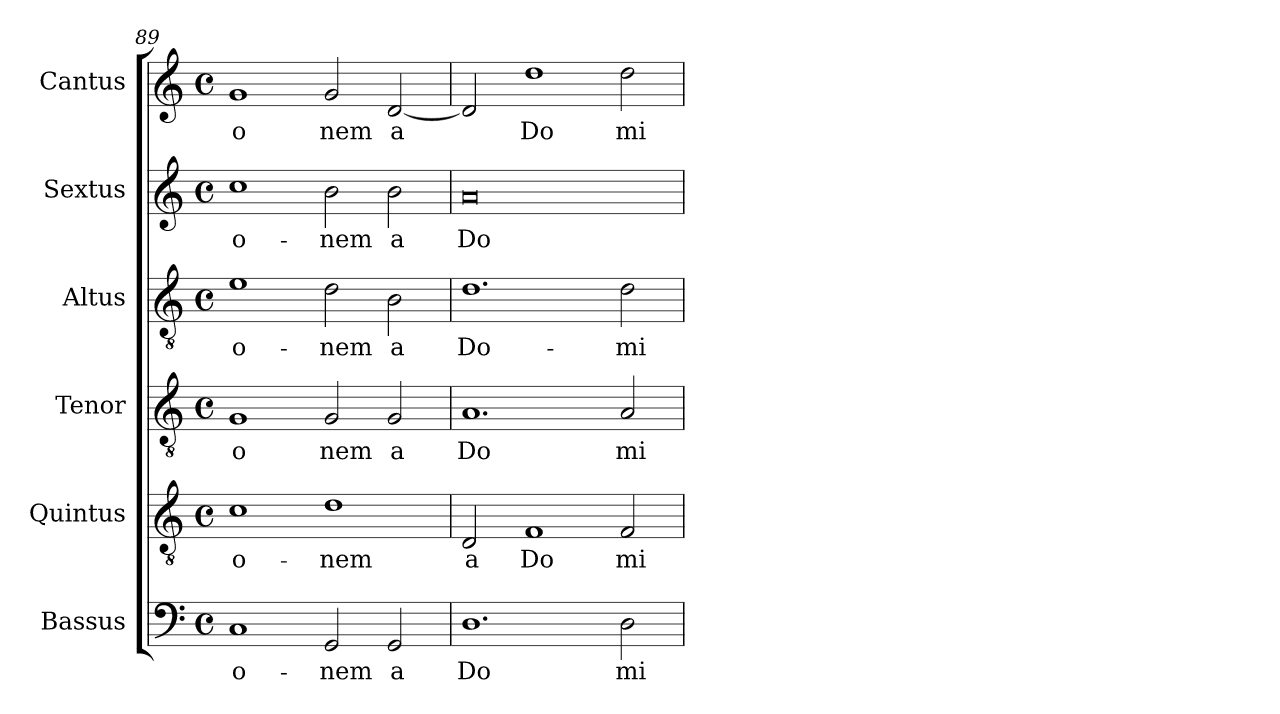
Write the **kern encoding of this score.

**kern	**text	**kern	**text	**kern	**text	**kern	**text	**kern	**text	**kern	**text
*part6	*part6	*part5	*part5	*part4	*part4	*part3	*part3	*part2	*part2	*part1	*part1
*staff6	*staff6	*staff5	*staff5	*staff4	*staff4	*staff3	*staff3	*staff2	*staff2	*staff1	*staff1
*I"Bassus	*	*I"Quintus	*	*I"Tenor	*	*I"Altus	*	*I"Sextus	*	*I"Cantus	*
*clefF4	*	*clefGv2	*	*clefGv2	*	*clefGv2	*	*clefG2	*	*clefG2	*
*k[]	*	*	*	*	*	*	*	*	*	*	*
*C:	*	*	*	*	*	*	*	*	*	*	*
*M4/4	*	*M4/4	*	*M4/4	*	*M4/4	*	*M4/4	*	*M4/4	*
*met(c)	*	*met(c)	*	*met(c)	*	*met(c)	*	*met(c)	*	*met(c)	*
=89	=89	=89	=89	=89	=89	=89	=89	=89	=89	=89	=89
!	!LO:LY:b:cj	!	!LO:LY:b:cj	!	!LO:LY:b:cj	!	!LO:LY:b:cj	!	!LO:LY:b:cj	!	!LO:LY:b:cj
1C	-o-	1c	-o-	1G	o	1e	-o-	1cc	-o-	1g	o
!	!LO:LY:b:cj	!	!LO:LY:b:cj	!	!LO:LY:b:cj	!	!LO:LY:b:cj	!	!LO:LY:b:cj	!	!LO:LY:b:cj
2GG/	-nem	1d	-nem	2G/	nem	2d\	-nem	2b\	-nem	2g/	nem
!	!LO:LY:b:cj	!	!	!	!LO:LY:b:cj	!	!LO:LY:b:cj	!	!LO:LY:b:cj	!	!LO:LY:b:cj
2GG/	a	.	.	2G/	a	2B\	a	2b\	a	[>2d/	a
!!LO:PB:g=z
=90	=90	=90	=90	=90	=90	=90	=90	=90	=90	=90	=90
!	!LO:LY:b:cj	!	!LO:LY:b:cj	!	!LO:LY:b:cj	!	!LO:LY:b:cj	!	!LO:LY:b:cj	!	!
1.D	Do	2D/	a	1.A	Do	1.d	Do-	0a	Do	2d/]	.
!	!	!	!LO:LY:b:cj	!	!	!	!	!	!	!	!LO:LY:b:cj
.	.	1F	Do	.	.	.	.	.	.	1dd	Do
!	!LO:LY:b:cj	!	!LO:LY:b:cj	!	!LO:LY:b:cj	!	!LO:LY:b:cj	!	!	!	!LO:LY:b:cj
2D\	mi	2F/	mi	2A/	mi	2d\	-mi-	.	.	2dd\	mi
=	=	=	=	=	=	=	=	=	=	=	=
*-	*-	*-	*-	*-	*-	*-	*-	*-	*-	*-	*-
